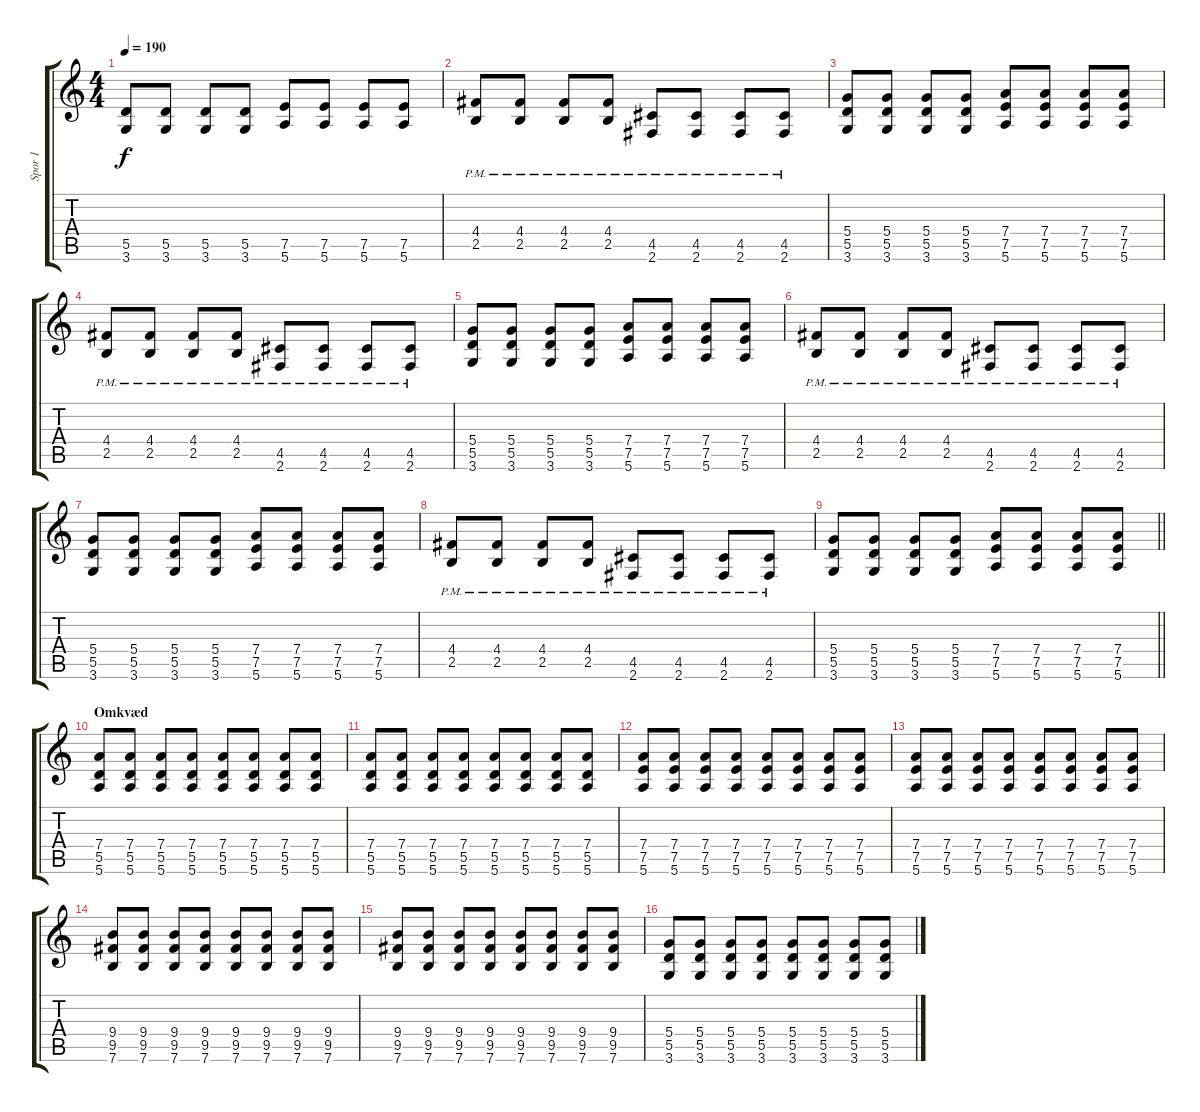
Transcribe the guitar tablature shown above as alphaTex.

\track ("Spor 1" "Spor 1") {instrument distortionguitar}
\staff {score tabs}
\tuning (E4 B3 G3 D3 A2 E2) {hide}
\ts (4 4)
\tempo 190
\clef g2
\ks c
(5.5 3.6).8{dy f} (5.5 3.6).8 (5.5 3.6).8 (5.5 3.6).8 (7.5 5.6).8 (7.5 5.6).8 (7.5 5.6).8 (7.5 5.6).8 |
(4.4{pm} 2.5{pm}).8 (4.4{pm} 2.5{pm}).8 (4.4{pm} 2.5{pm}).8 (4.4{pm} 2.5{pm}).8 (4.5{pm} 2.6{pm}).8 (4.5{pm} 2.6{pm}).8 (4.5{pm} 2.6{pm}).8 (4.5{pm} 2.6{pm}).8 |
(5.4 5.5 3.6).8 (5.4 5.5 3.6).8 (5.4 5.5 3.6).8 (5.4 5.5 3.6).8 (7.4 7.5 5.6).8 (7.4 7.5 5.6).8 (7.4 7.5 5.6).8 (7.4 7.5 5.6).8 |
(4.4{pm} 2.5{pm}).8 (4.4{pm} 2.5{pm}).8 (4.4{pm} 2.5{pm}).8 (4.4{pm} 2.5{pm}).8 (4.5{pm} 2.6{pm}).8 (4.5{pm} 2.6{pm}).8 (4.5{pm} 2.6{pm}).8 (4.5{pm} 2.6{pm}).8 |
(5.4 5.5 3.6).8 (5.4 5.5 3.6).8 (5.4 5.5 3.6).8 (5.4 5.5 3.6).8 (7.4 7.5 5.6).8 (7.4 7.5 5.6).8 (7.4 7.5 5.6).8 (7.4 7.5 5.6).8 |
(4.4{pm} 2.5{pm}).8 (4.4{pm} 2.5{pm}).8 (4.4{pm} 2.5{pm}).8 (4.4{pm} 2.5{pm}).8 (4.5{pm} 2.6{pm}).8 (4.5{pm} 2.6{pm}).8 (4.5{pm} 2.6{pm}).8 (4.5{pm} 2.6{pm}).8 |
(5.4 5.5 3.6).8 (5.4 5.5 3.6).8 (5.4 5.5 3.6).8 (5.4 5.5 3.6).8 (7.4 7.5 5.6).8 (7.4 7.5 5.6).8 (7.4 7.5 5.6).8 (7.4 7.5 5.6).8 |
(4.4{pm} 2.5{pm}).8 (4.4{pm} 2.5{pm}).8 (4.4{pm} 2.5{pm}).8 (4.4{pm} 2.5{pm}).8 (4.5{pm} 2.6{pm}).8 (4.5{pm} 2.6{pm}).8 (4.5{pm} 2.6{pm}).8 (4.5{pm} 2.6{pm}).8 |
\barLineRight lightlight
(5.4 5.5 3.6).8 (5.4 5.5 3.6).8 (5.4 5.5 3.6).8 (5.4 5.5 3.6).8 (7.4 7.5 5.6).8 (7.4 7.5 5.6).8 (7.4 7.5 5.6).8 (7.4 7.5 5.6).8 |
\section ("" "Omkvæd")
(7.4 5.5 5.6).8 (7.4 5.5 5.6).8 (7.4 5.5 5.6).8 (7.4 5.5 5.6).8 (7.4 5.5 5.6).8 (7.4 5.5 5.6).8 (7.4 5.5 5.6).8 (7.4 5.5 5.6).8 |
(7.4 5.5 5.6).8 (7.4 5.5 5.6).8 (7.4 5.5 5.6).8 (7.4 5.5 5.6).8 (7.4 5.5 5.6).8 (7.4 5.5 5.6).8 (7.4 5.5 5.6).8 (7.4 5.5 5.6).8 |
(7.4 7.5 5.6).8 (7.4 7.5 5.6).8 (7.4 7.5 5.6).8 (7.4 7.5 5.6).8 (7.4 7.5 5.6).8 (7.4 7.5 5.6).8 (7.4 7.5 5.6).8 (7.4 7.5 5.6).8 |
(7.4 7.5 5.6).8 (7.4 7.5 5.6).8 (7.4 7.5 5.6).8 (7.4 7.5 5.6).8 (7.4 7.5 5.6).8 (7.4 7.5 5.6).8 (7.4 7.5 5.6).8 (7.4 7.5 5.6).8 |
(9.4 9.5 7.6).8 (9.4 9.5 7.6).8 (9.4 9.5 7.6).8 (9.4 9.5 7.6).8 (9.4 9.5 7.6).8 (9.4 9.5 7.6).8 (9.4 9.5 7.6).8 (9.4 9.5 7.6).8 |
(9.4 9.5 7.6).8 (9.4 9.5 7.6).8 (9.4 9.5 7.6).8 (9.4 9.5 7.6).8 (9.4 9.5 7.6).8 (9.4 9.5 7.6).8 (9.4 9.5 7.6).8 (9.4 9.5 7.6).8 |
(5.4 5.5 3.6).8 (5.4 5.5 3.6).8 (5.4 5.5 3.6).8 (5.4 5.5 3.6).8 (5.4 5.5 3.6).8 (5.4 5.5 3.6).8 (5.4 5.5 3.6).8 (5.4 5.5 3.6).8
